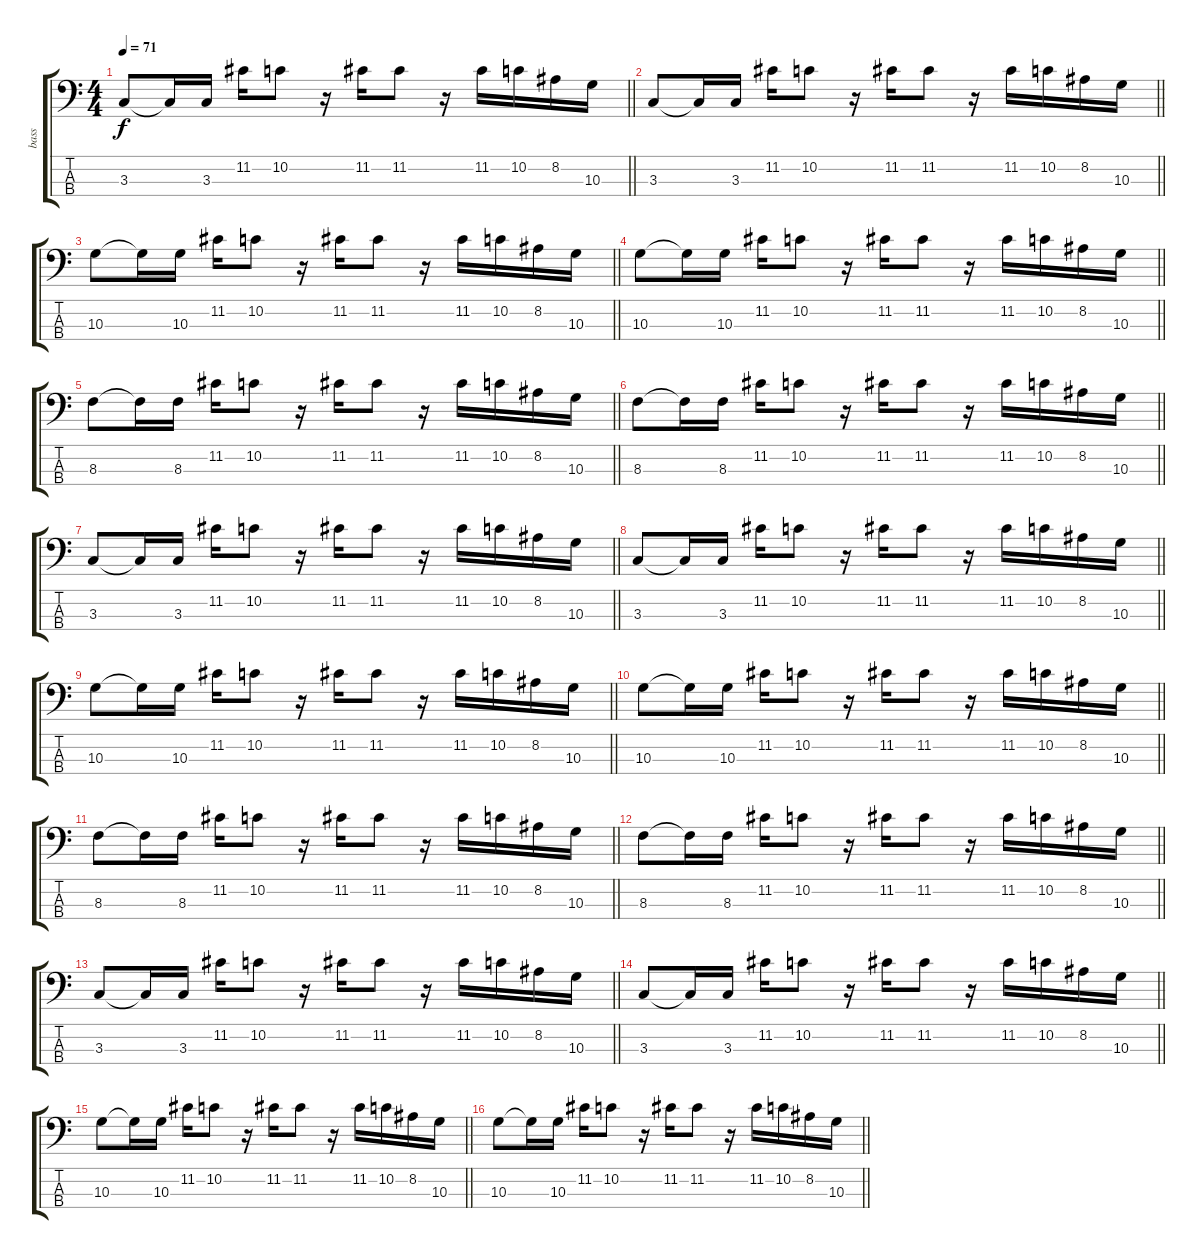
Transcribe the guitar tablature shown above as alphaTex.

\track ("bass " "bass ") {instrument electricguitarjazz}
\staff {score tabs}
\tuning (G2 D2 A1 E1) {hide}
\ts (4 4)
\tempo 71
\clef f4
\barLineRight lightlight
\ks c
3.3.8{dy f} 3.3{t}.16 3.3.16 11.2.16 10.2.8 r.16 11.2.16 11.2.8 r.16 11.2.16 10.2.16 8.2.16 10.3.16 |
\barLineRight lightlight
3.3.8 3.3{t}.16 3.3.16 11.2.16 10.2.8 r.16 11.2.16 11.2.8 r.16 11.2.16 10.2.16 8.2.16 10.3.16 |
\barLineRight lightlight
10.3.8 10.3{t}.16 10.3.16 11.2.16 10.2.8 r.16 11.2.16 11.2.8 r.16 11.2.16 10.2.16 8.2.16 10.3.16 |
\barLineRight lightlight
10.3.8 10.3{t}.16 10.3.16 11.2.16 10.2.8 r.16 11.2.16 11.2.8 r.16 11.2.16 10.2.16 8.2.16 10.3.16 |
\barLineRight lightlight
8.3.8 8.3{t}.16 8.3.16 11.2.16 10.2.8 r.16 11.2.16 11.2.8 r.16 11.2.16 10.2.16 8.2.16 10.3.16 |
\barLineRight lightlight
8.3.8 8.3{t}.16 8.3.16 11.2.16 10.2.8 r.16 11.2.16 11.2.8 r.16 11.2.16 10.2.16 8.2.16 10.3.16 |
\barLineRight lightlight
3.3.8 3.3{t}.16 3.3.16 11.2.16 10.2.8 r.16 11.2.16 11.2.8 r.16 11.2.16 10.2.16 8.2.16 10.3.16 |
\barLineRight lightlight
3.3.8 3.3{t}.16 3.3.16 11.2.16 10.2.8 r.16 11.2.16 11.2.8 r.16 11.2.16 10.2.16 8.2.16 10.3.16 |
\barLineRight lightlight
10.3.8 10.3{t}.16 10.3.16 11.2.16 10.2.8 r.16 11.2.16 11.2.8 r.16 11.2.16 10.2.16 8.2.16 10.3.16 |
\barLineRight lightlight
10.3.8 10.3{t}.16 10.3.16 11.2.16 10.2.8 r.16 11.2.16 11.2.8 r.16 11.2.16 10.2.16 8.2.16 10.3.16 |
\barLineRight lightlight
8.3.8 8.3{t}.16 8.3.16 11.2.16 10.2.8 r.16 11.2.16 11.2.8 r.16 11.2.16 10.2.16 8.2.16 10.3.16 |
\barLineRight lightlight
8.3.8 8.3{t}.16 8.3.16 11.2.16 10.2.8 r.16 11.2.16 11.2.8 r.16 11.2.16 10.2.16 8.2.16 10.3.16 |
\barLineRight lightlight
3.3.8 3.3{t}.16 3.3.16 11.2.16 10.2.8 r.16 11.2.16 11.2.8 r.16 11.2.16 10.2.16 8.2.16 10.3.16 |
\barLineRight lightlight
3.3.8 3.3{t}.16 3.3.16 11.2.16 10.2.8 r.16 11.2.16 11.2.8 r.16 11.2.16 10.2.16 8.2.16 10.3.16 |
\barLineRight lightlight
10.3.8 10.3{t}.16 10.3.16 11.2.16 10.2.8 r.16 11.2.16 11.2.8 r.16 11.2.16 10.2.16 8.2.16 10.3.16 |
\barLineRight lightlight
10.3.8 10.3{t}.16 10.3.16 11.2.16 10.2.8 r.16 11.2.16 11.2.8 r.16 11.2.16 10.2.16 8.2.16 10.3.16
